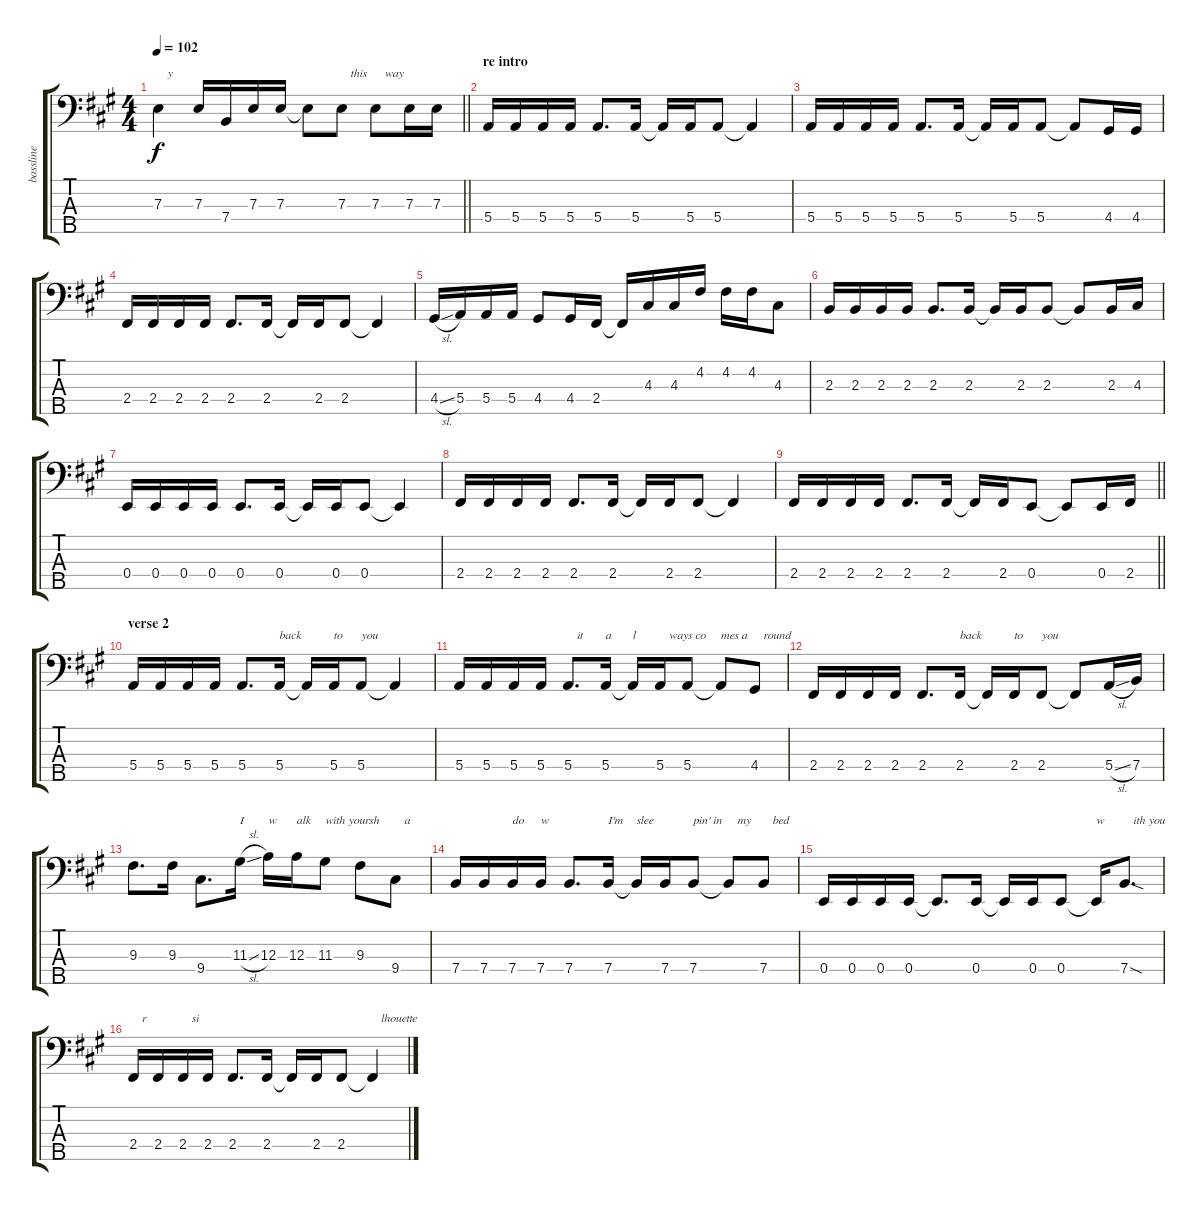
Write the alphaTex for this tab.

\track ("bassline" "bassline") {instrument electricbassfinger}
\staff {score tabs}
\tuning (G2 D2 A1 E1 B0) {hide}
\ts (4 4)
\tempo 102
\clef f4
\barLineRight lightlight
\ks a
7.3.4{txt "   y" dy f} 7.3.16 7.4.16 7.3.16 7.3.16 7.3{t}.8 7.3.8{txt "   this"} 7.3.8{txt "   way"} 7.3.16 7.3.16 |
\section ("" "re intro")
5.4.16 5.4.16 5.4.16 5.4.16 5.4.8{d} 5.4.16 5.4{t}.16 5.4.16 5.4.8 5.4{t}.4 |
5.4.16 5.4.16 5.4.16 5.4.16 5.4.8{d} 5.4.16 5.4{t}.16 5.4.16 5.4.8 5.4{t}.8 4.4.16 4.4.16 |
2.4.16 2.4.16 2.4.16 2.4.16 2.4.8{d} 2.4.16 2.4{t}.16 2.4.16 2.4.8 2.4{t}.4 |
4.4{sl}.16 5.4.16 5.4.16 5.4.16 4.4.8 4.4.16 2.4.16 2.4{t}.16 4.3.16 4.3.16 4.2.16 4.2.16 4.2.16 4.3.8 |
2.3.16 2.3.16 2.3.16 2.3.16 2.3.8{d} 2.3.16 2.3{t}.16 2.3.16 2.3.8 2.3{t}.8 2.3.16 4.3.16 |
0.4.16 0.4.16 0.4.16 0.4.16 0.4.8{d} 0.4.16 0.4{t}.16 0.4.16 0.4.8 0.4{t}.4 |
2.4.16 2.4.16 2.4.16 2.4.16 2.4.8{d} 2.4.16 2.4{t}.16 2.4.16 2.4.8 2.4{t}.4 |
\barLineRight lightlight
2.4.16 2.4.16 2.4.16 2.4.16 2.4.8{d} 2.4.16 2.4{t}.16 2.4.16 0.4.8 0.4{t}.8 0.4.16 2.4.16 |
\section ("" "verse 2")
5.4.16 5.4.16 5.4.16 5.4.16 5.4.8{d} 5.4.16{txt "back"} 5.4{t}.16 5.4.16{txt "to"} 5.4.8{txt "you"} 5.4{t}.4 |
5.4.16 5.4.16 5.4.16 5.4.16 5.4.8{d txt "   it"} 5.4.16{txt "a"} 5.4{t}.16{txt "l"} 5.4.16{txt "   ways co"} 5.4.8 5.4{t}.8{txt "mes a"} 4.4.8{txt "   round"} |
2.4.16 2.4.16 2.4.16 2.4.16 2.4.8{d} 2.4.16{txt "back"} 2.4{t}.16 2.4.16{txt "to"} 2.4.8{txt "you"} 2.4{t}.8 5.4{sl}.16 7.4.16 |
9.3.8{d} 9.3.16 9.4.8{d} 11.3{sl}.16{txt "I"} 12.3.16{txt "w"} 12.3.16{txt "alk"} 11.3.8{txt "with your"} 9.3.8{txt "   sh"} 9.4.8{txt "   a"} |
7.4.16 7.4.16 7.4.16{txt "do"} 7.4.16{txt "w"} 7.4.8{d} 7.4.16{txt "I'm"} 7.4{t}.16{txt "slee"} 7.4.16 7.4.8{txt "pin' in"} 7.4{t}.8{txt "   my"} 7.4.8{txt "   bed"} |
0.4.16 0.4.16 0.4.16 0.4.16 0.4{t}.8{d} 0.4.16 0.4{t}.16 0.4.16 0.4.8 0.4{t}.16{txt "w"} 7.4{sod}.8{d txt "   ith you"} |
2.4.16{txt "   r"} 2.4.16 2.4.16{txt "   si"} 2.4.16 2.4.8{d} 2.4.16 2.4{t}.16 2.4.16 2.4.8 2.4{t}.4{txt "   lhouette"}
